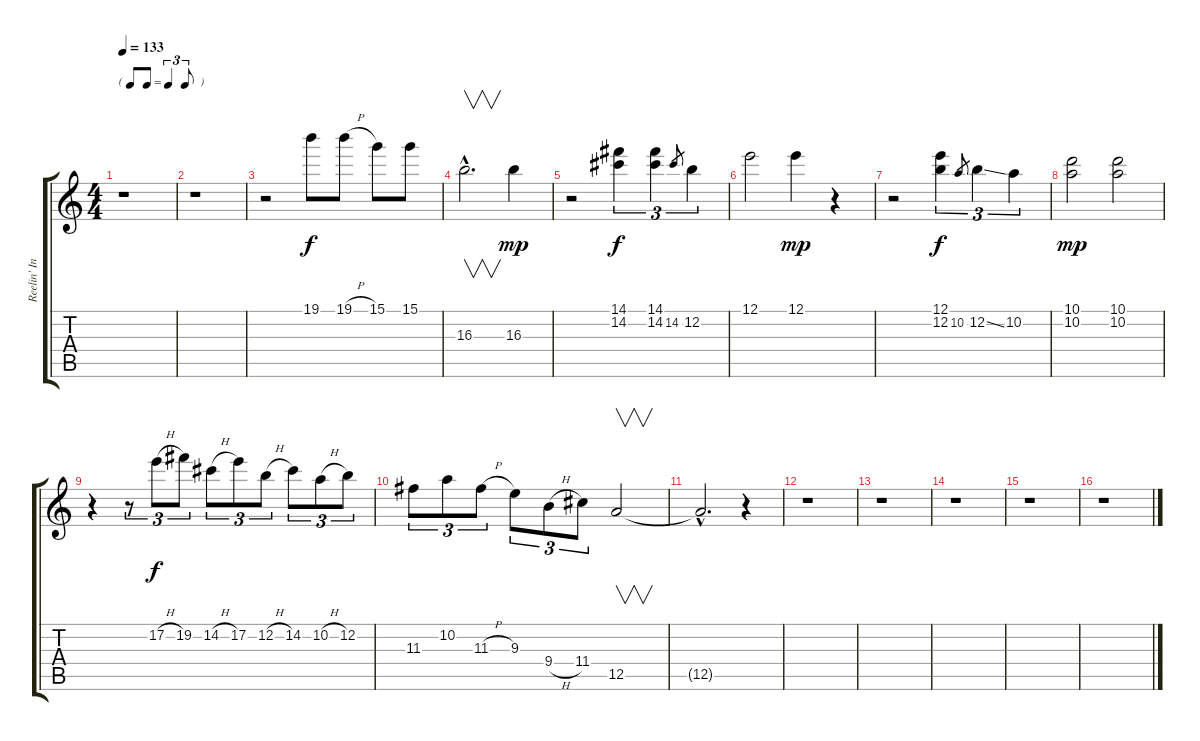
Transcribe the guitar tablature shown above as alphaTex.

\track ("Reelin' In The Years" "Reelin' In") {instrument overdrivenguitar}
\staff {score tabs}
\tuning (E4 B3 G3 D3 A2 E2) {hide}
\ts (4 4)
\tf triplet8th
\tempo 133
\clef g2
\ks c
r.1{dy f} |
r.1 |
r.2 19.1.8 19.1{h}.8 15.1.8 15.1.8 |
16.3{hac}.2{v d} 16.3.4{dy mp} |
r.2 (14.1 14.2).4{tu (3 2) dy f} (14.1 14.2).4{tu (3 2)} 14.2.8{gr} 12.2.4{tu (3 2)} |
12.1.2 12.1.4{dy mp} r.4 |
r.2 (12.1 12.2).4{tu (3 2) dy f} 10.2.8{gr} 12.2{ss}.4{tu (3 2)} 10.2.4{tu (3 2)} |
(10.1 10.2).2{dy mp} (10.1 10.2).2 |
r.4 r.8{tu (3 2)} 17.2{h}.8{tu (3 2) dy f} 19.2.8{tu (3 2)} 14.2{h}.8{tu (3 2)} 17.2.8{tu (3 2)} 12.2{h}.8{tu (3 2)} 14.2.8{tu (3 2)} 10.2{h}.8{tu (3 2)} 12.2.8{tu (3 2)} |
11.3.8{tu (3 2)} 10.2.8{tu (3 2)} 11.3{h}.8{tu (3 2)} 9.3.8{tu (3 2)} 9.4{h}.8{tu (3 2)} 11.4.8{tu (3 2)} 12.5.2{v} |
12.5{hac t}.2{d} r.4 |
r.1 |
r.1 |
r.1 |
r.1 |
r.1
